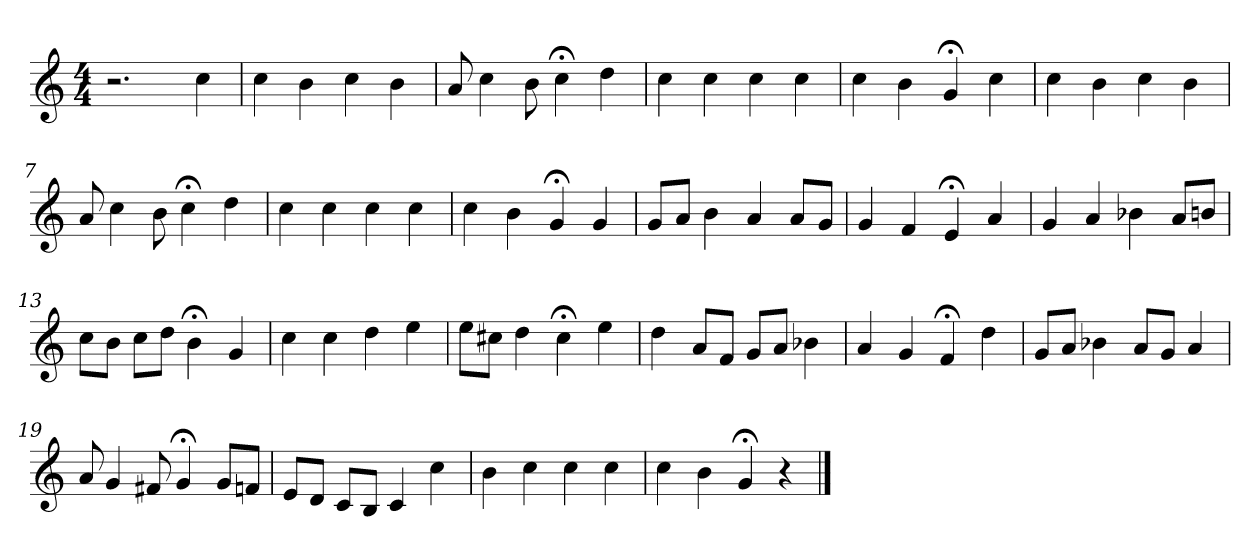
**kern
*part1
*staff1
*clefG2
*k[]
*C:
*M4/4
=1
2.r
4cc
=2
4cc
4b
4cc
4b
=3
8a
4cc
8b
4cc;<
4dd
=4
4cc
4cc
4cc
4cc
=5
4cc
4b
4g;<
4cc
=6
4cc
4b
4cc
4b
=7
8a
4cc
8b
4cc;<
4dd
=8
4cc
4cc
4cc
4cc
=9
4cc
4b
4g;<
4g
=10
8g/L
8a/J
4b
4a
8a/L
8g/J
=11
4g
4f
4e;<
4a
=12
4g
4a
4b-X
8a/L
8bn/J
=13
8cc\L
8b\J
8cc\L
8dd\J
4b;<
4g
=14
4cc
4cc
4dd
4ee
=15
8ee\L
8cc#X\J
4dd
4cc#;<
4ee
=16
4dd
8a/L
8f/J
8g/L
8a/J
4b-X
=17
4a
4g
4f;<
4dd
=18
8g/L
8a/J
4b-X
8a/L
8g/J
4a
=19
8a
4g
8f#X
4g;<
8g/L
8fn/J
=20
8e/L
8d/J
8c/L
8B/J
4c
4cc
=21
4b
4cc
4cc
4cc
=22
4cc
4b
4g;<
4r
==
*-
